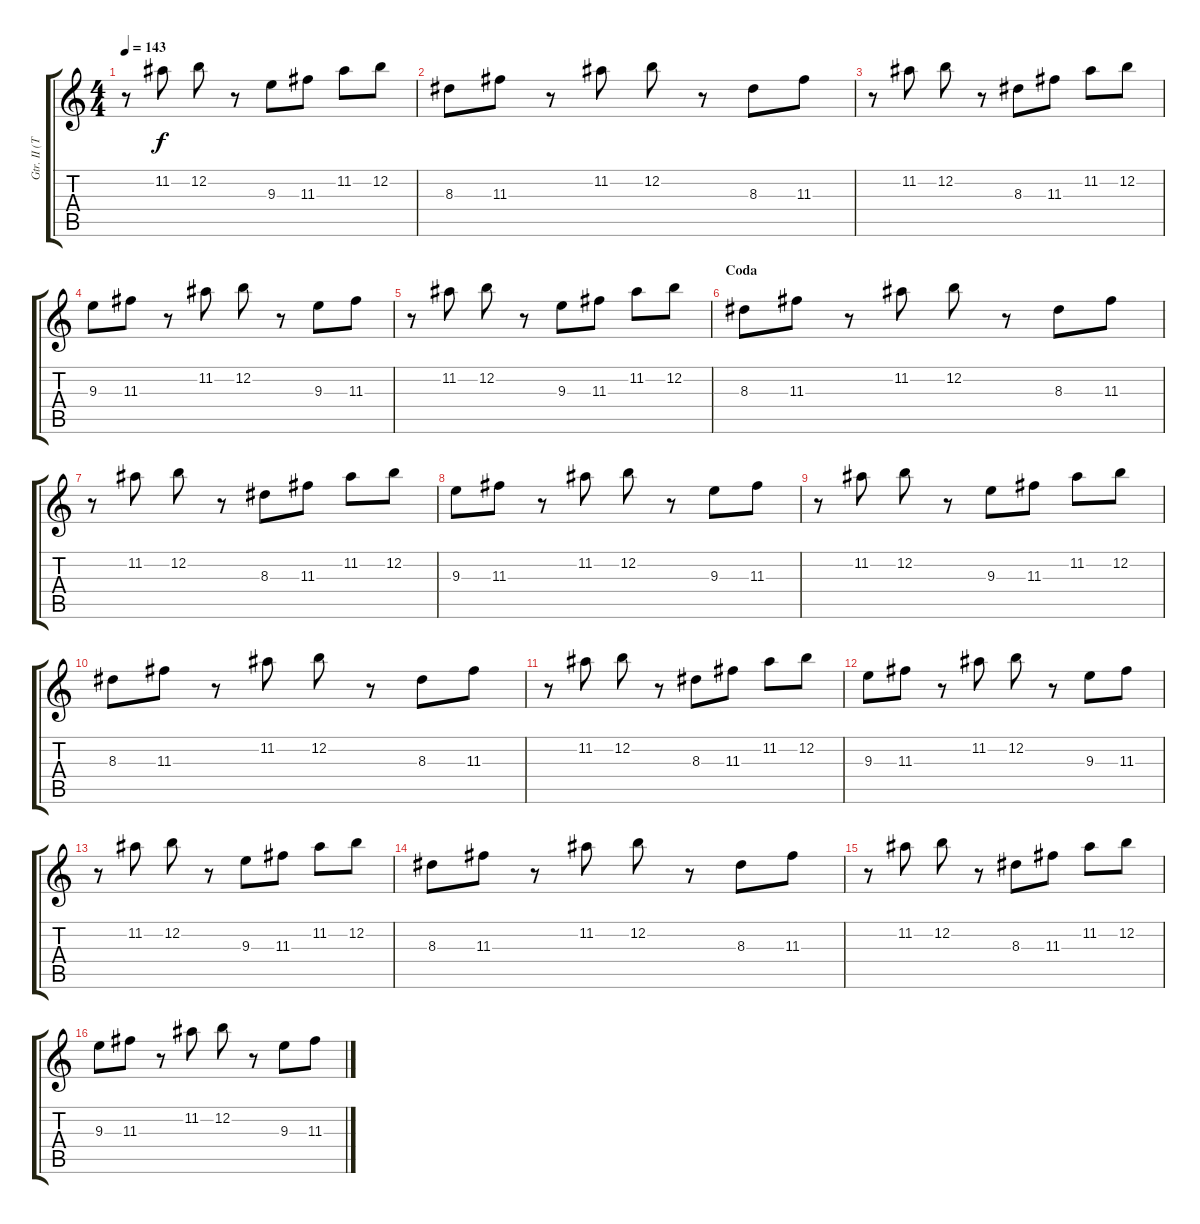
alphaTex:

\track ("Gtr. II (Theme)" "Gtr. II (T") {instrument overdrivenguitar}
\staff {score tabs}
\tuning (E4 B3 G3 D3 A2 E2) {hide}
\ts (4 4)
\tempo 143
\clef g2
\ks c
r.8{dy f} 11.2.8 12.2.8 r.8 9.3.8 11.3.8 11.2.8 12.2.8 |
8.3.8 11.3.8 r.8 11.2.8 12.2.8 r.8 8.3.8 11.3.8 |
r.8 11.2.8 12.2.8 r.8 8.3.8 11.3.8 11.2.8 12.2.8 |
9.3.8 11.3.8 r.8 11.2.8 12.2.8 r.8 9.3.8 11.3.8 |
r.8 11.2.8 12.2.8 r.8 9.3.8 11.3.8 11.2.8 12.2.8 |
\section ("" "Coda")
8.3.8 11.3.8 r.8 11.2.8 12.2.8 r.8 8.3.8 11.3.8 |
r.8 11.2.8 12.2.8 r.8 8.3.8 11.3.8 11.2.8 12.2.8 |
9.3.8 11.3.8 r.8 11.2.8 12.2.8 r.8 9.3.8 11.3.8 |
r.8 11.2.8 12.2.8 r.8 9.3.8 11.3.8 11.2.8 12.2.8 |
8.3.8 11.3.8 r.8 11.2.8 12.2.8 r.8 8.3.8 11.3.8 |
r.8 11.2.8 12.2.8 r.8 8.3.8 11.3.8 11.2.8 12.2.8 |
9.3.8 11.3.8 r.8 11.2.8 12.2.8 r.8 9.3.8 11.3.8 |
r.8 11.2.8 12.2.8 r.8 9.3.8 11.3.8 11.2.8 12.2.8 |
8.3.8 11.3.8 r.8 11.2.8 12.2.8 r.8 8.3.8 11.3.8 |
r.8 11.2.8 12.2.8 r.8 8.3.8 11.3.8 11.2.8 12.2.8 |
9.3.8 11.3.8 r.8 11.2.8 12.2.8 r.8 9.3.8 11.3.8
